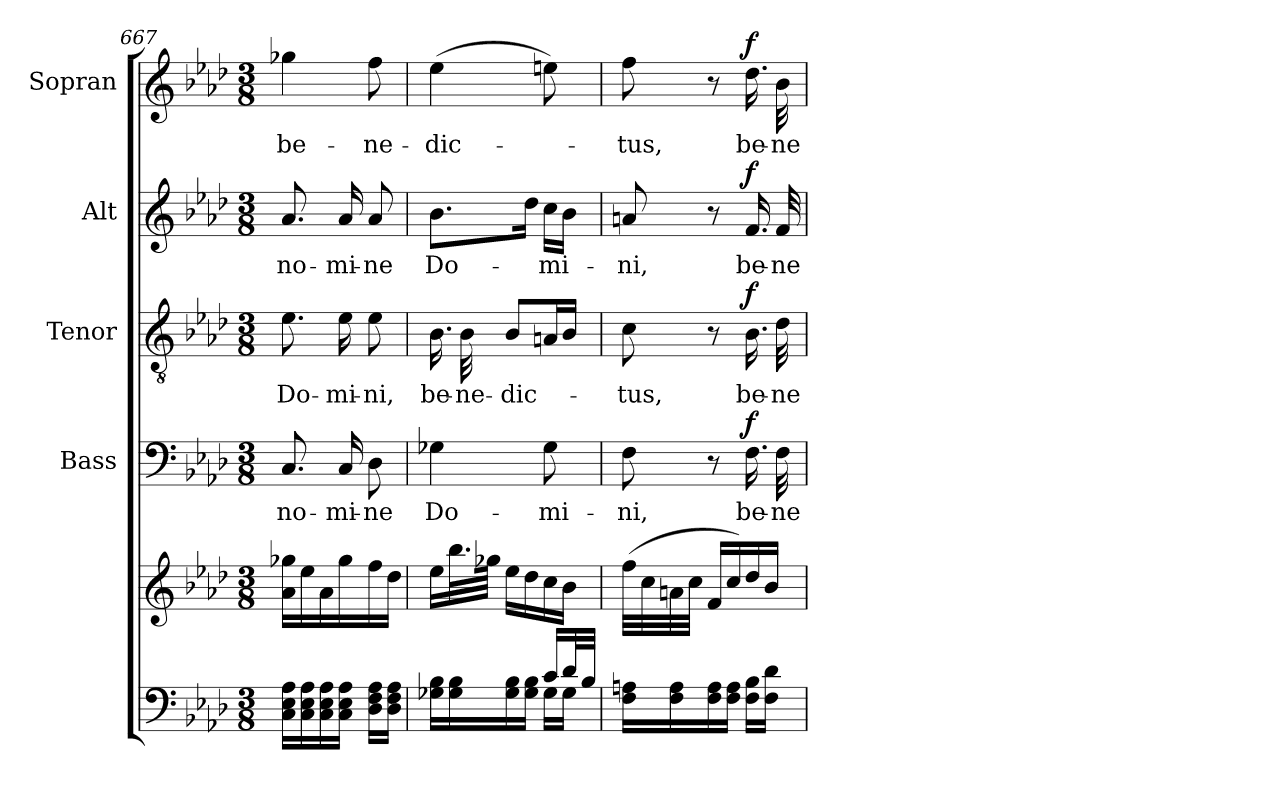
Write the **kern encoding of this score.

**kern	**kern	**kern	**text	**dynam	**kern	**text	**dynam	**kern	**text	**dynam	**kern	**text	**dynam
*part5	*part5	*part4	*part4	*part4	*part3	*part3	*part3	*part2	*part2	*part2	*part1	*part1	*part1
*staff6	*staff5	*staff4	*staff4	*staff4	*staff3	*staff3	*staff3	*staff2	*staff2	*staff2	*staff1	*staff1	*staff1
*	*	*I"Bass	*	*	*I"Tenor	*	*	*I"Alt	*	*	*I"Sopran	*	*
*	*	*I'B.	*	*	*I'T.	*	*	*I'A.	*	*	*I'S.	*	*
*clefF4	*clefG2	*clefF4	*	*	*clefGv2	*	*	*clefG2	*	*	*clefG2	*	*
*k[b-e-a-d-]	*k[b-e-a-d-]	*k[b-e-a-d-]	*	*	*k[b-e-a-d-]	*	*	*k[b-e-a-d-]	*	*	*k[b-e-a-d-]	*	*
*A-:	*A-:	*A-:	*	*	*A-:	*	*	*A-:	*	*	*A-:	*	*
*M3/8	*M3/8	*M3/8	*	*	*M3/8	*	*	*M3/8	*	*	*M3/8	*	*
=667	=667	=667	=667	=667	=667	=667	=667	=667	=667	=667	=667	=667	=667
!	!	!	!LO:LY:b	!	!	!LO:LY:b	!	!	!LO:LY:b	!	!	!LO:LY:b	!
16C\ 16E-\ 16A-\LL	16a-\ 16gg-X\LL	8.C/	no-	.	8.e-\	Do-	.	8.a-/	no-	.	4gg-X\	be-	.
16C\ 16E-\ 16A-\	16ee-\	.	.	.	.	.	.	.	.	.	.	.	.
16C\ 16E-\ 16A-\	16a-\	.	.	.	.	.	.	.	.	.	.	.	.
!	!	!	!LO:LY:b	!	!	!LO:LY:b	!	!	!LO:LY:b	!	!	!	!
16C\ 16E-\ 16A-\JJ	16gg-\	16C/	-mi-	.	16e-\	-mi-	.	16a-/	-mi-	.	.	.	.
!	!	!	!LO:LY:b	!	!	!LO:LY:b	!	!	!LO:LY:b	!	!	!LO:LY:b	!
16D-\ 16F\ 16A-\LL	16ff\	8D-\	-ne	.	8e-\	-ni,	.	8a-/	-ne	.	8ff\	-ne-	.
16D-\ 16F\ 16A-\JJ	16dd-\JJ	.	.	.	.	.	.	.	.	.	.	.	.
=668	=668	=668	=668	=668	=668	=668	=668	=668	=668	=668	=668	=668	=668
*^	*	*	*	*	*	*	*	*	*	*	*	*	*
!	!	!	!	!LO:LY:b	!	!	!LO:LY:b	!	!	!LO:LY:b	!	!	!LO:LY:b	!
16G-X\ 16B-\LL	4ryy	16ee-\LL	4G-X\	Do-	.	16.B-\	be-	.	8.b-\L	Do-	.	(>4ee-\	-dic-	.
16G-\ 16B-\	.	32.bb-\L	.	.	.	.	.	.	.	.	.	.	.	.
!	!	!	!	!	!	!	!LO:LY:b	!	!	!	!	!	!	!
.	.	.	.	.	.	32B-\	-ne-	.	.	.	.	.	.	.
.	.	64gg-X\JJJk	.	.	.	.	.	.	.	.	.	.	.	.
!	!	!	!	!	!	!	!LO:LY:b	!	!	!	!	!	!	!
16G-\ 16B-\	.	16ee-\LL	.	.	.	8B-/L	-dic-	.	.	.	.	.	.	.
16G-\ 16B-\JJ	.	16dd-\	.	.	.	.	.	.	16dd-\Jk	.	.	.	.	.
!	!	!	!	!LO:LY:b	!	!	!	!	!	!LO:LY:b	!	!	!	!
16c/LL	16G-\LL	16cc\	8G-\	-mi-	.	16An/L	.	.	16cc\LL	-mi-	.	8een\)	.	.
32d-/L	16G-\JJ	16b-\JJ	.	.	.	16B-/JJ	.	.	16b-\JJ	.	.	.	.	.
32B-/JJJ	.	.	.	.	.	.	.	.	.	.	.	.	.	.
*v	*v	*	*	*	*	*	*	*	*	*	*	*	*	*
=669	=669	=669	=669	=669	=669	=669	=669	=669	=669	=669	=669	=669	=669
!	!	!	!LO:LY:b	!	!	!LO:LY:b	!	!	!LO:LY:b	!	!	!LO:LY:b	!
16F\ 16An\LL	(>32ff\LLL	8F\	-ni,	.	8c\	-tus,	.	8an/	-ni,	.	8ff\	-tus,	.
.	32cc\	.	.	.	.	.	.	.	.	.	.	.	.
16F\ 16A\	32an\	.	.	.	.	.	.	.	.	.	.	.	.
.	32cc\JJJ	.	.	.	.	.	.	.	.	.	.	.	.
16F\ 16A\	16f/LL	8r	.	.	8r	.	.	8r	.	.	8r	.	.
16F\ 16A\JJ	16cc/)	.	.	.	.	.	.	.	.	.	.	.	.
!	!	!	!LO:LY:b	!LO:DY:a	!	!LO:LY:b	!LO:DY:a	!	!LO:LY:b	!LO:DY:a	!	!LO:LY:b	!LO:DY:a
16F\ 16B-\LL	16dd-/	16.F\	be-	f	16.B-\	be-	f	16.f/	be-	f	16.dd-\	be-	f
16F\ 16d-\JJ	16b-/JJ	.	.	.	.	.	.	.	.	.	.	.	.
!	!	!	!LO:LY:b	!	!	!LO:LY:b	!	!	!LO:LY:b	!	!	!LO:LY:b	!
.	.	32F\	-ne-	.	32d-\	-ne-	.	32f/	-ne-	.	32b-\	-ne-	.
=	=	=	=	=	=	=	=	=	=	=	=	=	=
*-	*-	*-	*-	*-	*-	*-	*-	*-	*-	*-	*-	*-	*-
